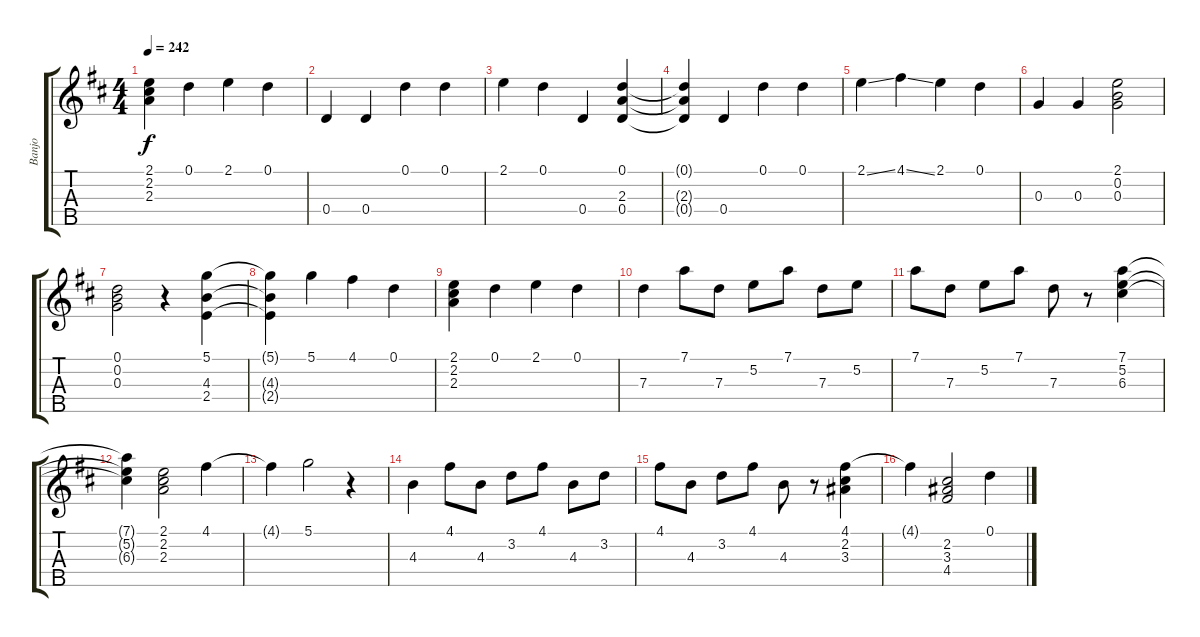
\track ("Banjo" "Banjo") {instrument banjo}
\staff {score tabs}
\tuning (D4 B3 G3 D3 G4) {hide}
\displaytranspose 12
\ts (4 4)
\tempo 242
\clef g2
\ks d
(2.1 2.2 2.3).4{dy f} 0.1.4 2.1.4 0.1.4 |
0.4.4 0.4.4 0.1.4 0.1.4 |
2.1.4 0.1.4 0.4.4 (0.1 2.3 0.4).4 |
(0.1{t} 2.3{t} 0.4{t}).4 0.4.4 0.1.4 0.1.4 |
2.1{ss}.4 4.1{ss}.4 2.1.4 0.1.4 |
0.3.4 0.3.4 (2.1 0.2 0.3).2 |
(0.1 0.2 0.3).2 r.4 (5.1 4.3 2.4).4 |
(5.1{t} 4.3{t} 2.4{t}).4 5.1.4 4.1.4 0.1.4 |
(2.1 2.2 2.3).4 0.1.4 2.1.4 0.1.4 |
7.3.4 7.1.8 7.3.8 5.2.8 7.1.8 7.3.8 5.2.8 |
7.1.8 7.3.8 5.2.8 7.1.8 7.3.8 r.8 (7.1 5.2 6.3).4 |
(7.1{t} 5.2{t} 6.3{t}).4 (2.1 2.2 2.3).2 4.1.4 |
4.1{t}.4 5.1.2 r.4 |
4.3.4 4.1.8 4.3.8 3.2.8 4.1.8 4.3.8 3.2.8 |
4.1.8 4.3.8 3.2.8 4.1.8 4.3.8 r.8 (4.1 2.2 3.3).4 |
4.1{t}.4 (2.2 3.3 4.4).2 0.1.4
